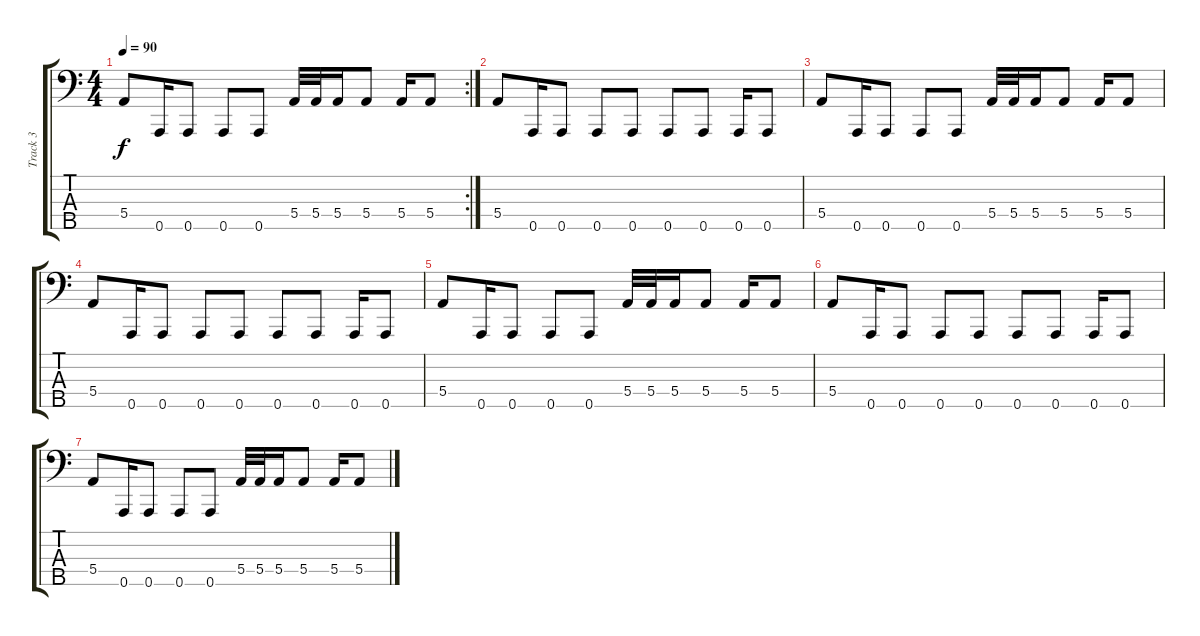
\track ("Track 3" "Track 3") {instrument electricbassfinger}
\staff {score tabs}
\tuning (G2 D2 A1 E1 A0) {hide}
\rc 2
\ts (4 4)
\tempo 90
\clef f4
\ks c
5.4.8{dy f} 0.5.16 0.5.8 0.5.8 0.5.8 5.4.32 5.4.32 5.4.16 5.4.8 5.4.16 5.4.8 |
5.4.8 0.5.16 0.5.8 0.5.8 0.5.8 0.5.8 0.5.8 0.5.16 0.5.8 |
5.4.8 0.5.16 0.5.8 0.5.8 0.5.8 5.4.32 5.4.32 5.4.16 5.4.8 5.4.16 5.4.8 |
5.4.8 0.5.16 0.5.8 0.5.8 0.5.8 0.5.8 0.5.8 0.5.16 0.5.8 |
5.4.8 0.5.16 0.5.8 0.5.8 0.5.8 5.4.32 5.4.32 5.4.16 5.4.8 5.4.16 5.4.8 |
5.4.8 0.5.16 0.5.8 0.5.8 0.5.8 0.5.8 0.5.8 0.5.16 0.5.8 |
5.4.8 0.5.16 0.5.8 0.5.8 0.5.8 5.4.32 5.4.32 5.4.16 5.4.8 5.4.16 5.4.8
